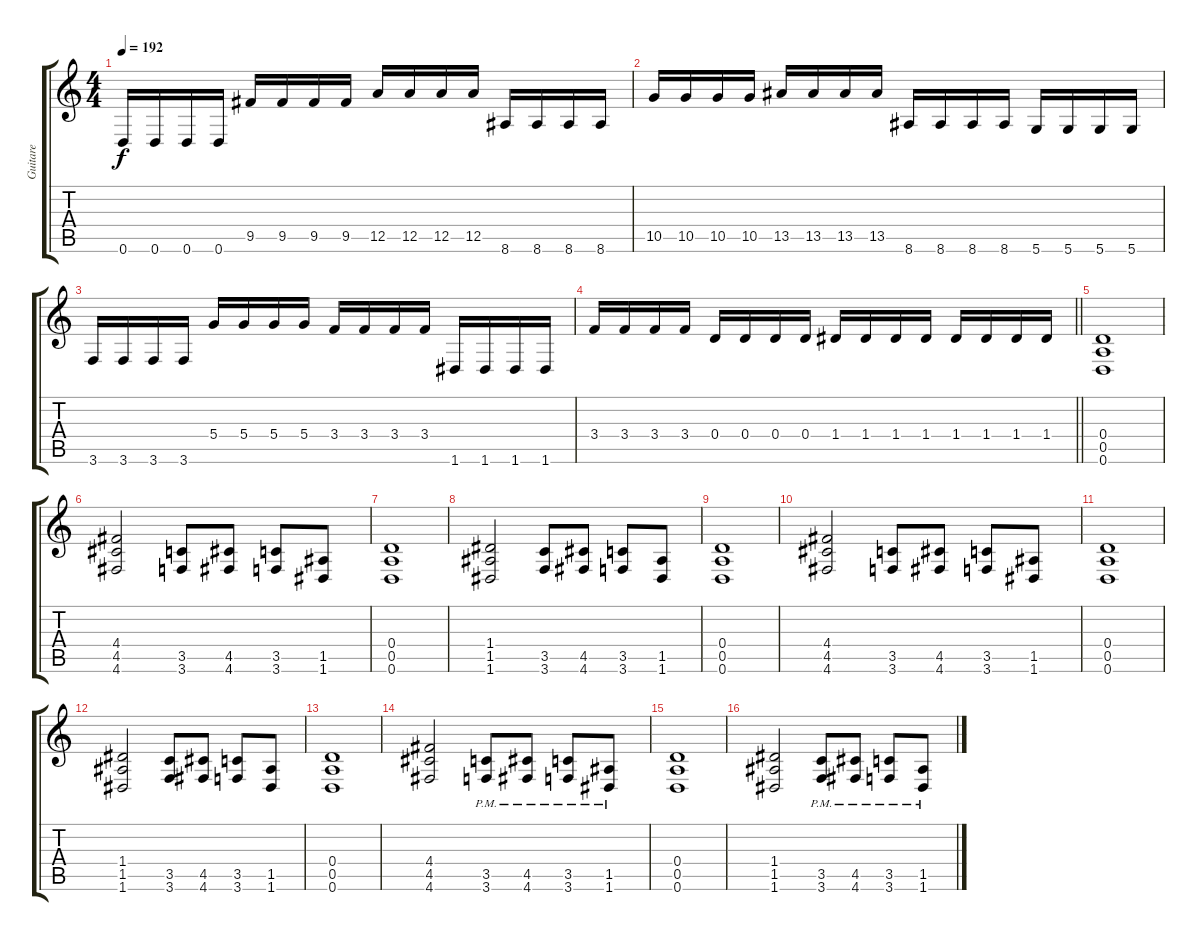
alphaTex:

\track ("Guitare" "Guitare") {instrument overdrivenguitar}
\staff {score tabs}
\tuning (E4 B3 G3 D3 A2 D2) {hide}
\ts (4 4)
\tempo 192
\clef g2
\ks c
0.6.16{dy f} 0.6.16 0.6.16 0.6.16 9.5.16 9.5.16 9.5.16 9.5.16 12.5.16 12.5.16 12.5.16 12.5.16 8.6.16 8.6.16 8.6.16 8.6.16 |
10.5.16 10.5.16 10.5.16 10.5.16 13.5.16 13.5.16 13.5.16 13.5.16 8.6.16 8.6.16 8.6.16 8.6.16 5.6.16 5.6.16 5.6.16 5.6.16 |
3.6.16 3.6.16 3.6.16 3.6.16 5.4.16 5.4.16 5.4.16 5.4.16 3.4.16 3.4.16 3.4.16 3.4.16 1.6.16 1.6.16 1.6.16 1.6.16 |
\barLineRight lightlight
3.4.16 3.4.16 3.4.16 3.4.16 0.4.16 0.4.16 0.4.16 0.4.16 1.4.16 1.4.16 1.4.16 1.4.16 1.4.16 1.4.16 1.4.16 1.4.16 |
\section ("" "")
(0.4 0.5 0.6).1 |
(4.4 4.5 4.6).2 (3.5 3.6).8 (4.5 4.6).8 (3.5 3.6).8 (1.5 1.6).8 |
(0.4 0.5 0.6).1 |
(1.4 1.5 1.6).2 (3.5 3.6).8 (4.5 4.6).8 (3.5 3.6).8 (1.5 1.6).8 |
(0.4 0.5 0.6).1 |
(4.4 4.5 4.6).2 (3.5 3.6).8 (4.5 4.6).8 (3.5 3.6).8 (1.5 1.6).8 |
(0.4 0.5 0.6).1 |
(1.4 1.5 1.6).2 (3.5 3.6).8 (4.5 4.6).8 (3.5 3.6).8 (1.5 1.6).8 |
(0.4 0.5 0.6).1 |
(4.4 4.5 4.6).2 (3.5{pm} 3.6{pm}).8 (4.5{pm} 4.6{pm}).8 (3.5{pm} 3.6{pm}).8 (1.5{pm} 1.6{pm}).8 |
(0.4 0.5 0.6).1 |
(1.4 1.5 1.6).2 (3.5{pm} 3.6{pm}).8 (4.5{pm} 4.6{pm}).8 (3.5{pm} 3.6{pm}).8 (1.5{pm} 1.6{pm}).8
